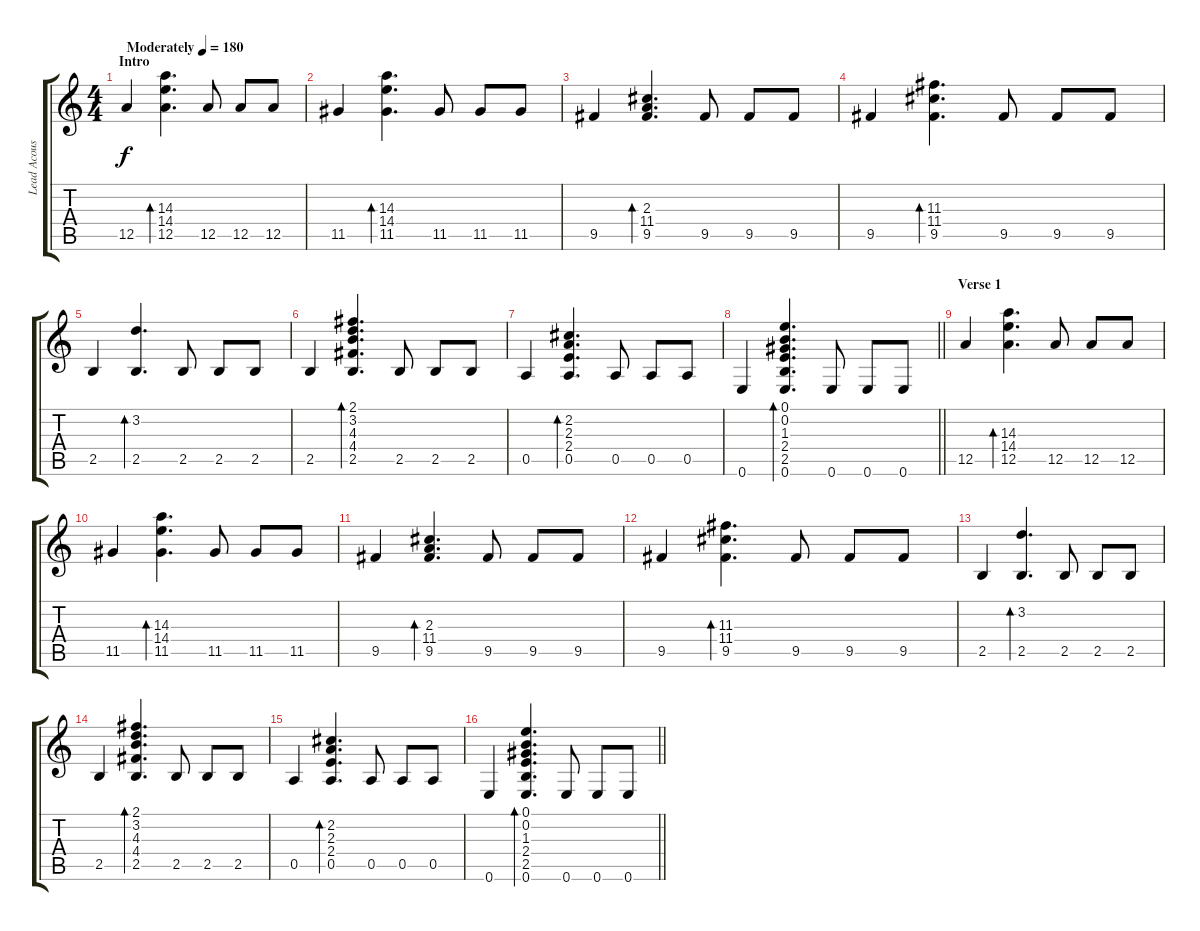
\track ("Lead Acoustic Guitar" "Lead Acous") {instrument acousticguitarsteel}
\staff {score tabs}
\tuning (E4 B3 G3 D3 A2 E2) {hide}
\ts (4 4)
\section ("" "Intro")
\tempo (180 "Moderately")
\clef g2
\ks c
12.5.4{dy f instrument acousticguitarsteel} (14.3 14.4 12.5).4{d bd 60} 12.5.8 12.5.8 12.5.8 |
11.5.4 (14.3 14.4 11.5).4{d bd 60} 11.5.8 11.5.8 11.5.8 |
9.5.4 (2.3 11.4 9.5).4{d bd 60} 9.5.8 9.5.8 9.5.8 |
9.5.4 (11.3 11.4 9.5).4{d bd 60} 9.5.8 9.5.8 9.5.8 |
2.5.4 (3.2 2.5).4{d bd 60} 2.5.8 2.5.8 2.5.8 |
2.5.4 (2.1 3.2 4.3 4.4 2.5).4{d bd 60} 2.5.8 2.5.8 2.5.8 |
0.5.4 (2.2 2.3 2.4 0.5).4{d bd 60} 0.5.8 0.5.8 0.5.8 |
\barLineRight lightlight
0.6.4 (0.1 0.2 1.3 2.4 2.5 0.6).4{d bd 60} 0.6.8 0.6.8 0.6.8 |
\section ("" "Verse 1")
12.5.4 (14.3 14.4 12.5).4{d bd 60} 12.5.8 12.5.8 12.5.8 |
11.5.4 (14.3 14.4 11.5).4{d bd 60} 11.5.8 11.5.8 11.5.8 |
9.5.4 (2.3 11.4 9.5).4{d bd 60} 9.5.8 9.5.8 9.5.8 |
9.5.4 (11.3 11.4 9.5).4{d bd 60} 9.5.8 9.5.8 9.5.8 |
2.5.4 (3.2 2.5).4{d bd 60} 2.5.8 2.5.8 2.5.8 |
2.5.4 (2.1 3.2 4.3 4.4 2.5).4{d bd 60} 2.5.8 2.5.8 2.5.8 |
0.5.4 (2.2 2.3 2.4 0.5).4{d bd 60} 0.5.8 0.5.8 0.5.8 |
\barLineRight lightlight
0.6.4 (0.1 0.2 1.3 2.4 2.5 0.6).4{d bd 60} 0.6.8 0.6.8 0.6.8
